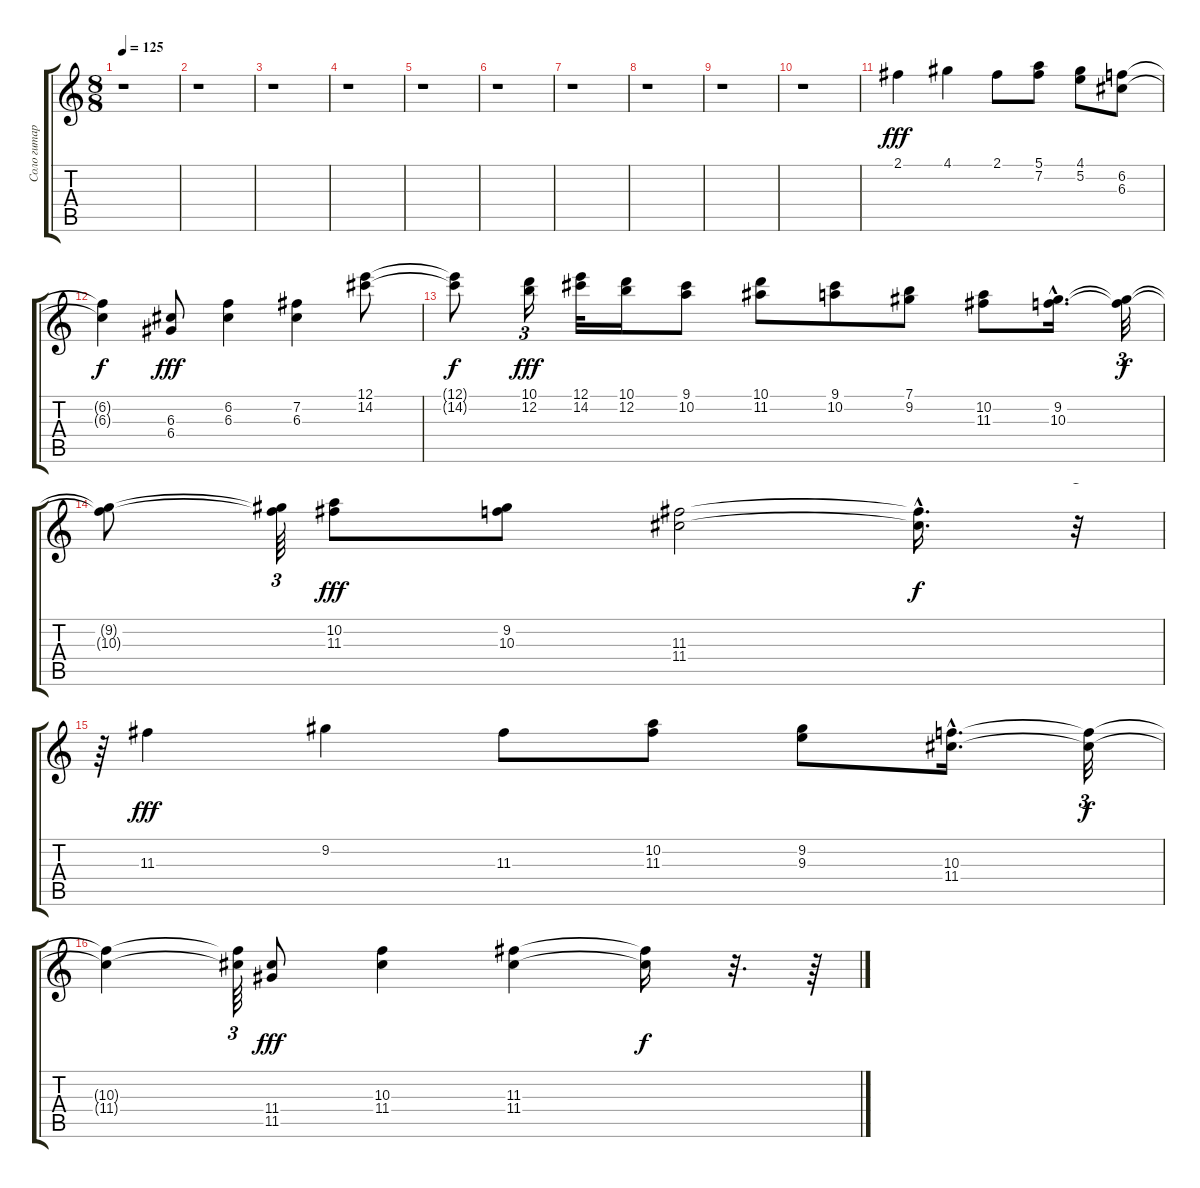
\track ("Соло гитара 2" "Соло гитар") {instrument distortionguitar}
\staff {score tabs}
\tuning (E4 B3 G3 D3 A2 E2) {hide}
\ts (8 8)
\tempo 125
\clef g2
\ks c
r.1{dy fff} |
r.1 |
r.1 |
r.1 |
r.1 |
r.1 |
r.1 |
r.1 |
r.1 |
r.1 |
2.1.4 4.1.4 2.1.8 (5.1 7.2).8 (4.1 5.2).8 (6.2 6.3).8 |
(6.2{t} 6.3{t}).4{dy f} (6.3 6.4).8{dy fff} (6.2 6.3).4 (7.2 6.3).4 (12.1 14.2).8 |
(12.1{t} 14.2{t}).8{dy f} (10.1 12.2).16{tu (3 2) dy fff} (12.1 14.2).32 (10.1 12.2).16 (9.1 10.2).8 (10.1 11.2).8 (9.1 10.2).8 (7.1 9.2).8 (10.2 11.3).8 (9.2{hac} 10.3{hac}).16{d} (9.2{t} 10.3{t}).32{tu (3 2) dy f} |
(9.2{t} 10.3{t}).8 (9.2{t} 10.3{t}).64{tu (3 2)} (10.2 11.3).8{dy fff} (9.2 10.3).8 (11.3 11.4).2 (11.3{hac t} 11.4{hac t}).16{d dy f} r.32{tu (3 2)} |
r.64{tu (3 2)} 11.3.4{dy fff} 9.2.4 11.3.8 (10.2 11.3).8 (9.2 9.3).8 (10.3{hac} 11.4{hac}).16{d} (10.3{t} 11.4{t}).32{tu (3 2) dy f} |
(10.3{t} 11.4{t}).4 (10.3{t} 11.4{t}).64{tu (3 2)} (11.4 11.5).8{dy fff} (10.3 11.4).4 (11.3 11.4).4 (11.3{t} 11.4{t}).16{dy f} r.32{d} r.64
